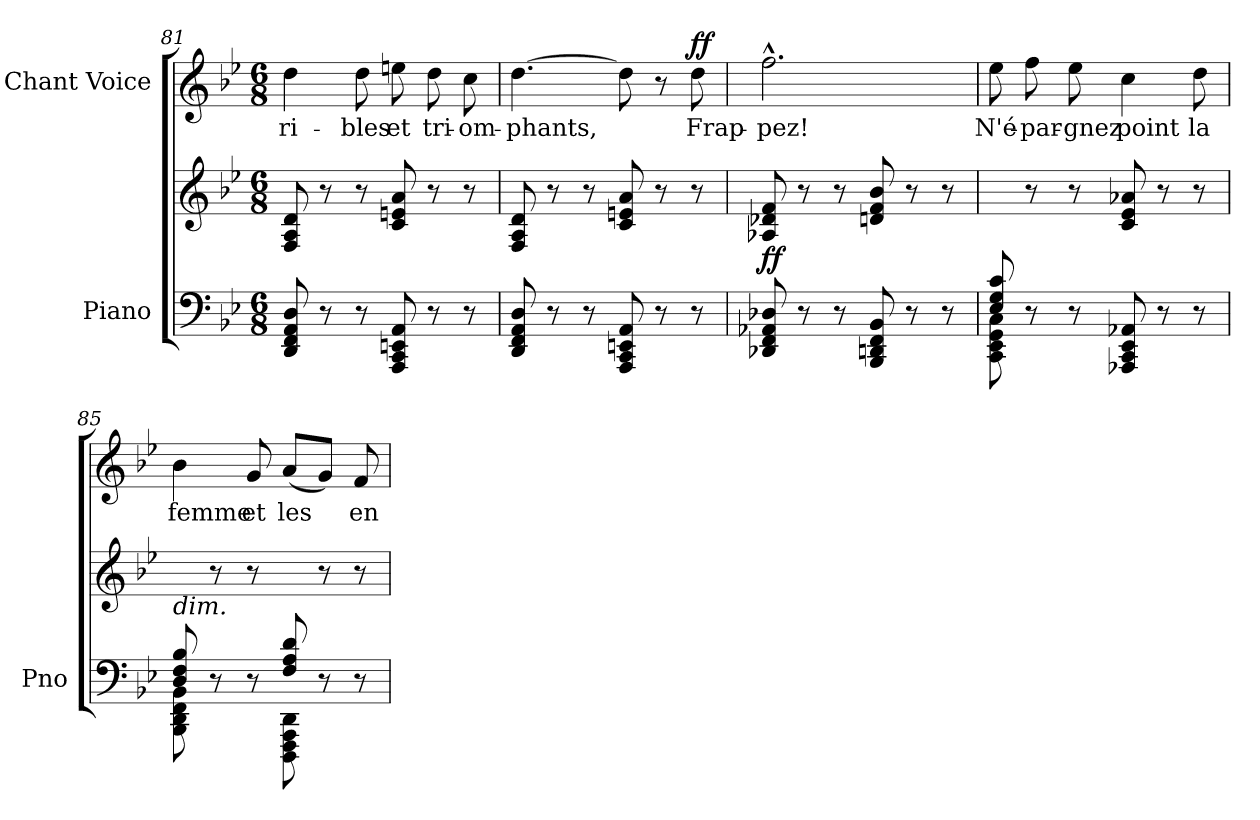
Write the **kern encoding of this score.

**kern	**kern	**dynam	**kern	**text	**dynam
*part2	*part2	*part2	*part1	*part1	*part1
*staff3	*staff2	*staff2/3	*staff1	*staff1	*staff1
*I"Piano	*	*	*I"Chant Voice	*	*
*I'Pno	*	*	*	*	*
*clefF4	*clefG2	*	*clefG2	*	*
*k[b-e-]	*k[b-e-]	*	*k[b-e-]	*	*
*M6/8	*M6/8	*	*M6/8	*	*
=81	=81	=81	=81	=81	=81
8DD/ 8FF/ 8AA/ 8D/	8F/ 8A/ 8d/	.	4dd\	-ri-	.
8r	8r	.	.	.	.
8r	8r	.	8dd\	-bles	.
8AAA/ 8CC/ 8EEn/ 8AA/	8c/ 8en/ 8a/	.	8een\	et	.
8r	8r	.	8dd\	tri-	.
8r	8r	.	8cc\	-om-	.
=82	=82	=82	=82	=82	=82
8DD/ 8FF/ 8AA/ 8D/	8F/ 8A/ 8d/	.	[4.dd\	-phants,	.
8r	8r	.	.	.	.
8r	8r	.	.	.	.
8AAA/ 8CC/ 8EEn/ 8AA/	8c/ 8en/ 8a/	.	8dd\]	.	.
8r	8r	.	8r	.	.
!	!	!	!	!	!LO:DY:a
8r	8r	.	8dd\	Frap-	ff
=83	=83	=83	=83	=83	=83
!	!	!LO:DY:b	!	!	!
8DD-X/ 8FF/ 8AA-X/ 8D-X/	8A-X/ 8d-X/ 8f/	ff	2.ff^^\	-pez!	.
8r	8r	.	.	.	.
8r	8r	.	.	.	.
8BBB-/ 8DDn/ 8FF/ 8BB-/	8dn/ 8f/ 8b-/	.	.	.	.
8r	8r	.	.	.	.
8r	8r	.	.	.	.
=84	=84	=84	=84	=84	=84
*^	*	*	*	*	*
8E-/ 8G/ 8c/	8CC\ 8EE-\ 8GG\ 8C\	8ryy	.	8ee-\	N'é-	.
2ryy	8r	8r	.	8ff\	-par-	.
.	8r	8r	.	8ee-\	-gnez	.
.	8AAA-X/ 8CC/ 8EE-/ 8AA-X/	8c/ 8e-/ 8a-X/	.	4cc\	point	.
.	8r	8r	.	.	.	.
8ryy	8r	8r	.	8dd\	la	.
=85	=85	=85	=85	=85	=85	=85
!	!	!LO:TX:b:i:t=dim.	!	!	!	!
8D/ 8F/ 8B-/	8BBB-\ 8DD\ 8FF\ 8BB-\	8ryy	.	4b-\	femme	.
4ryy	8r	8r	.	.	.	.
.	8r	8r	.	8g/	et	.
8F/ 8A/ 8d/	8DDD\ 8FFF\ 8AAA\ 8DD\	8ryy	.	(8a/L	les	.
4ryy	8r	8r	.	8g/J)	.	.
.	8r	8r	.	8f/	en-	.
*v	*v	*	*	*	*	*
=	=	=	=	=	=
*-	*-	*-	*-	*-	*-
